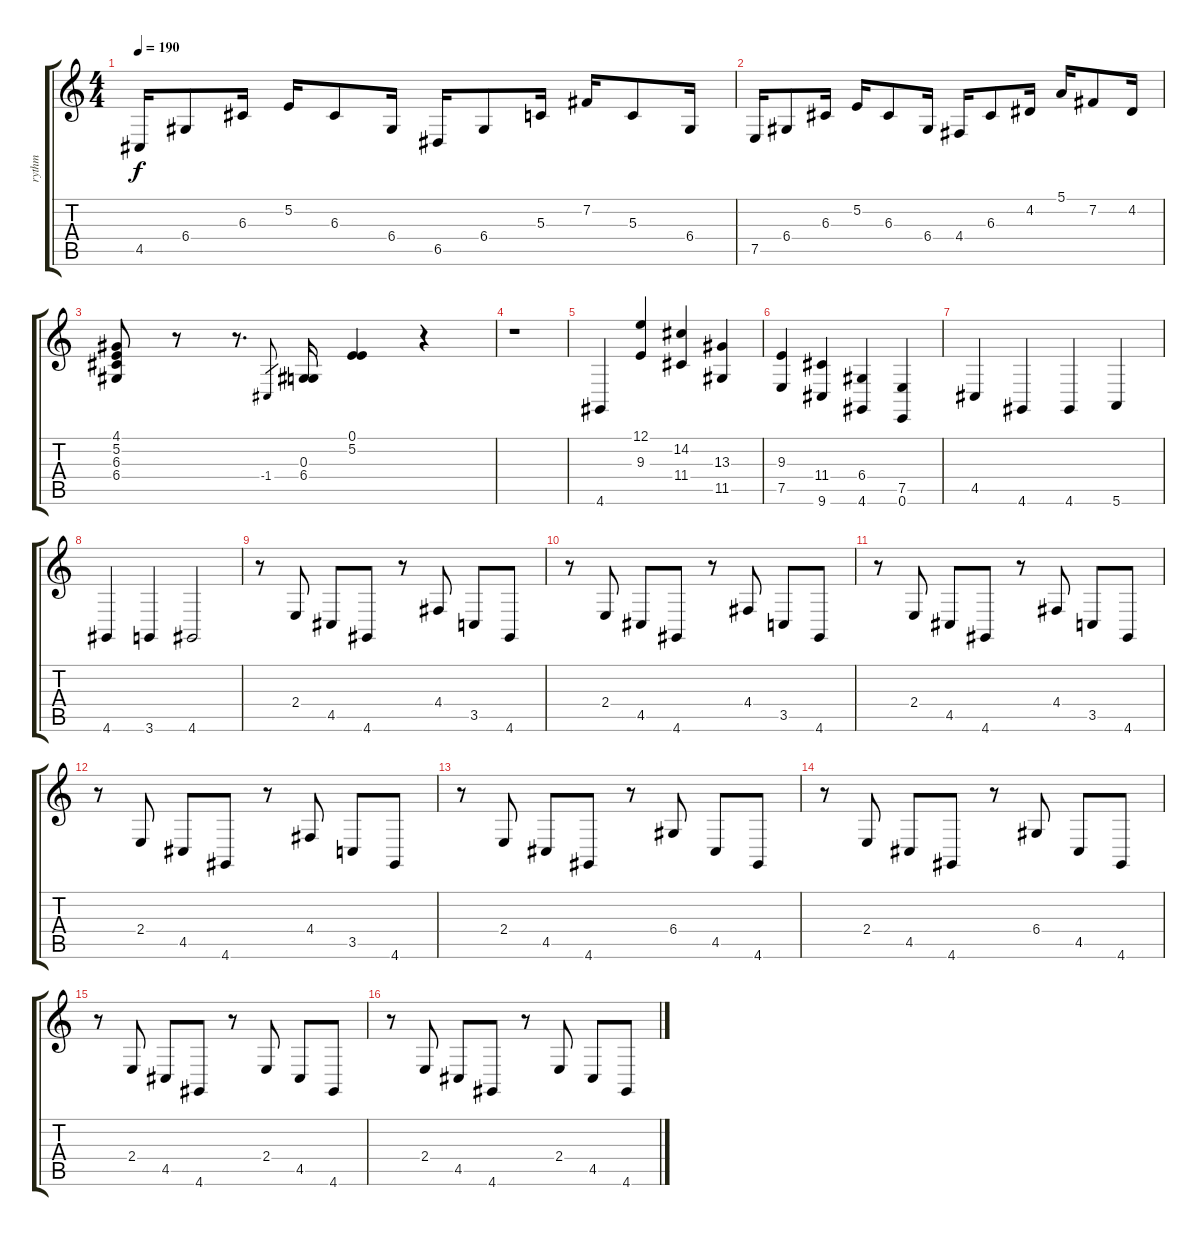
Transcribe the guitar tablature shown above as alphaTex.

\track ("rythm" "rythm") {instrument acousticgrandpiano}
\staff {score tabs}
\tuning (E4 B3 G3 D3 A2 E2) {hide}
\ts (4 4)
\tempo 190
\clef g2
\ks c
4.5.16{dy f} 6.4.8 6.3.16 5.2.16 6.3.8 6.4.16 6.5.16 6.4.8 5.3.16 7.2.16 5.3.8 6.4.16 |
7.5.16 6.4.8 6.3.16 5.2.16 6.3.8 6.4.16 4.4.16 6.3.8 4.2.16 5.1.16 7.2.8 4.2.16 |
(4.1 5.2 6.3 6.4).8 r.8 r.8{d} -1.4.8{gr} (0.3 6.4).16 (0.1 5.2).4 r.4 |
r.1 |
4.6.4{volume 16} (12.1 9.3).4 (14.2 11.4).4 (13.3 11.5).4 |
(9.3 7.5).4 (11.4 9.6).4 (6.4 4.6).4 (7.5 0.6).4 |
4.5.4 4.6.4 4.6.4 5.6.4 |
4.6.4 3.6.4 4.6.2 |
r.8 2.4.8 4.5.8 4.6.8 r.8 4.4.8 3.5.8 4.6.8 |
r.8 2.4.8 4.5.8 4.6.8 r.8 4.4.8 3.5.8 4.6.8 |
r.8 2.4.8 4.5.8 4.6.8 r.8 4.4.8 3.5.8 4.6.8 |
r.8 2.4.8 4.5.8 4.6.8 r.8 4.4.8 3.5.8 4.6.8 |
r.8 2.4.8 4.5.8 4.6.8 r.8 6.4.8 4.5.8 4.6.8 |
r.8 2.4.8 4.5.8 4.6.8 r.8 6.4.8 4.5.8 4.6.8 |
r.8 2.4.8 4.5.8 4.6.8 r.8 2.4.8 4.5.8 4.6.8 |
r.8 2.4.8 4.5.8 4.6.8 r.8 2.4.8 4.5.8 4.6.8
